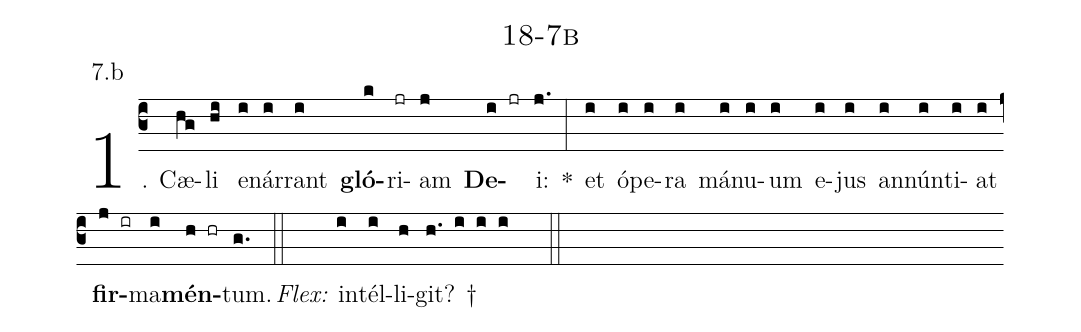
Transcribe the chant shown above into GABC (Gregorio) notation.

name: 18-7b;
annotation: 7.b;
%%
(c3)1. Cæ(hg)li(hi) e(i)nár(i)rant(i) <b>gló</b>(k)ri(jr)am(j) <b>De</b>(i jr)i:(j.) *(:) et(i) ó(i)pe(i)ra(i) má(i)nu(i)um(i) e(i)jus(i) an(i)nún(i)ti(i)at(i) <b>fir</b>(j ir)ma(i)<b>mén</b>(h hr)tum.(g.) (::)
<i>Flex:</i>()  in(i)tél(i)li(h)git? †(h. i i i  ::)
